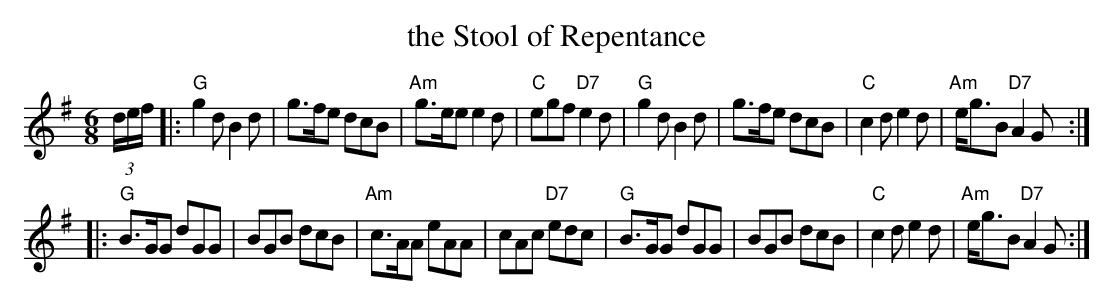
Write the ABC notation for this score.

X:1
T: the Stool of Repentance
M: 6/8
L: 1/8
K: G
(3d/e/f/ |: "G"g2d B2d | g>fe dcB | "Am"g>ee e2d | "C"egf "D7"e2d \
| "G"g2d B2d | g>fe dcB | "C"c2d e2d | "Am"e<gB "D7"A2G :|
|: "G"B>GG dGG | BGB dcB | "Am"c>AA eAA | cAc "D7"edc \
| "G"B>GG dGG | BGB dcB | "C"c2d e2d | "Am"e<gB "D7"A2G :|
